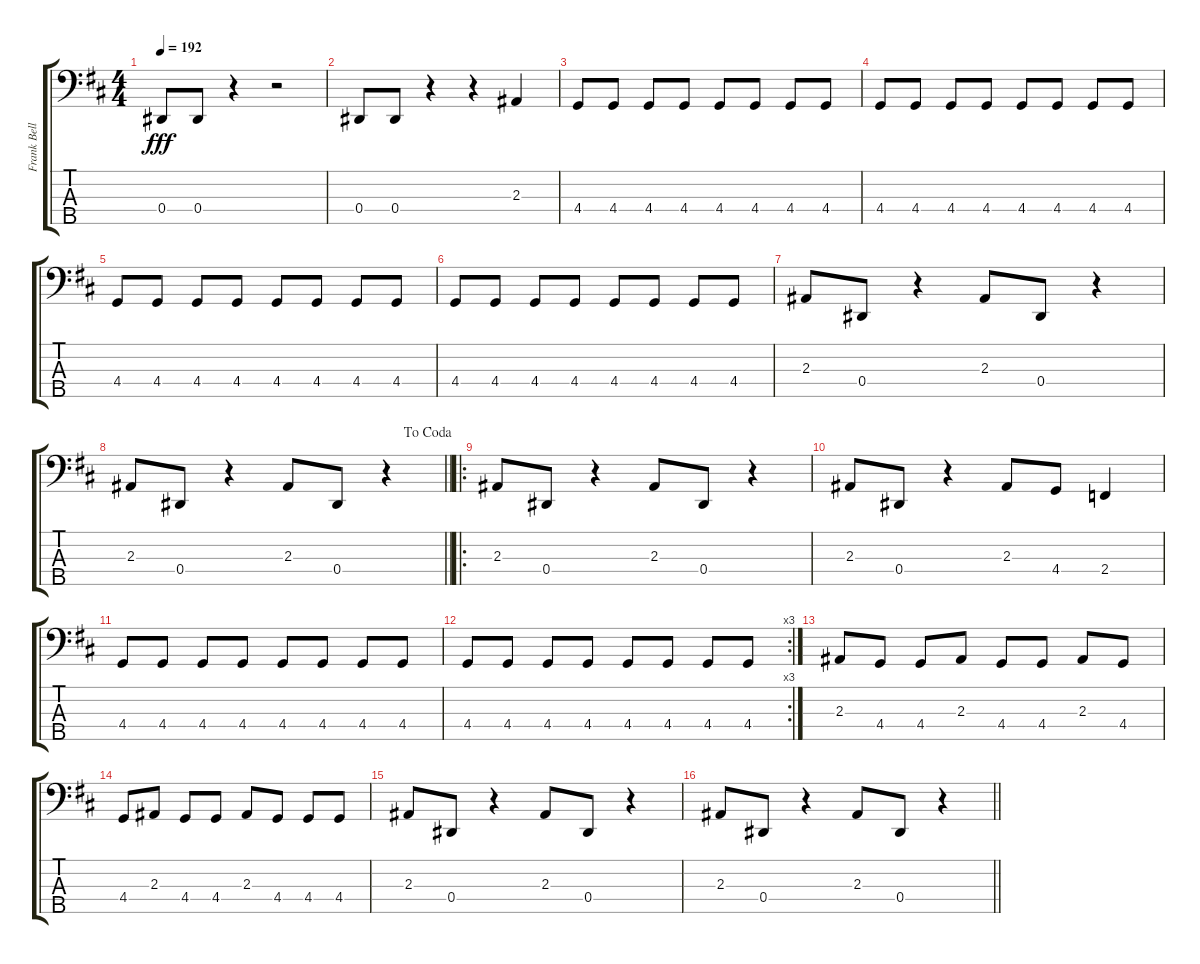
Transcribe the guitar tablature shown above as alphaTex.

\track ("Frank Bello" "Frank Bell") {instrument electricbassfinger}
\staff {score tabs}
\tuning (Gb2 Db2 Ab1 Eb1 Bb1) {hide}
\ts (4 4)
\tempo 192
\clef f4
\ks d
0.4.8{dy fff} 0.4.8 r.4 r.2 |
0.4.8 0.4.8 r.4 r.4 2.3.4 |
4.4.8 4.4.8 4.4.8 4.4.8 4.4.8 4.4.8 4.4.8 4.4.8 |
4.4.8 4.4.8 4.4.8 4.4.8 4.4.8 4.4.8 4.4.8 4.4.8 |
4.4.8 4.4.8 4.4.8 4.4.8 4.4.8 4.4.8 4.4.8 4.4.8 |
4.4.8 4.4.8 4.4.8 4.4.8 4.4.8 4.4.8 4.4.8 4.4.8 |
2.3.8 0.4.8 r.4 2.3.8 0.4.8 r.4 |
\jump dacoda
\barLineRight lightlight
2.3.8 0.4.8 r.4 2.3.8 0.4.8 r.4 |
\ro
2.3.8 0.4.8 r.4 2.3.8 0.4.8 r.4 |
2.3.8 0.4.8 r.4 2.3.8 4.4.8 2.4.4 |
4.4.8 4.4.8 4.4.8 4.4.8 4.4.8 4.4.8 4.4.8 4.4.8 |
\rc 3
4.4.8 4.4.8 4.4.8 4.4.8 4.4.8 4.4.8 4.4.8 4.4.8 |
2.3.8 4.4.8 4.4.8 2.3.8 4.4.8 4.4.8 2.3.8 4.4.8 |
4.4.8 2.3.8 4.4.8 4.4.8 2.3.8 4.4.8 4.4.8 4.4.8 |
2.3.8 0.4.8 r.4 2.3.8 0.4.8 r.4 |
\barLineRight lightlight
2.3.8 0.4.8 r.4 2.3.8 0.4.8 r.4
